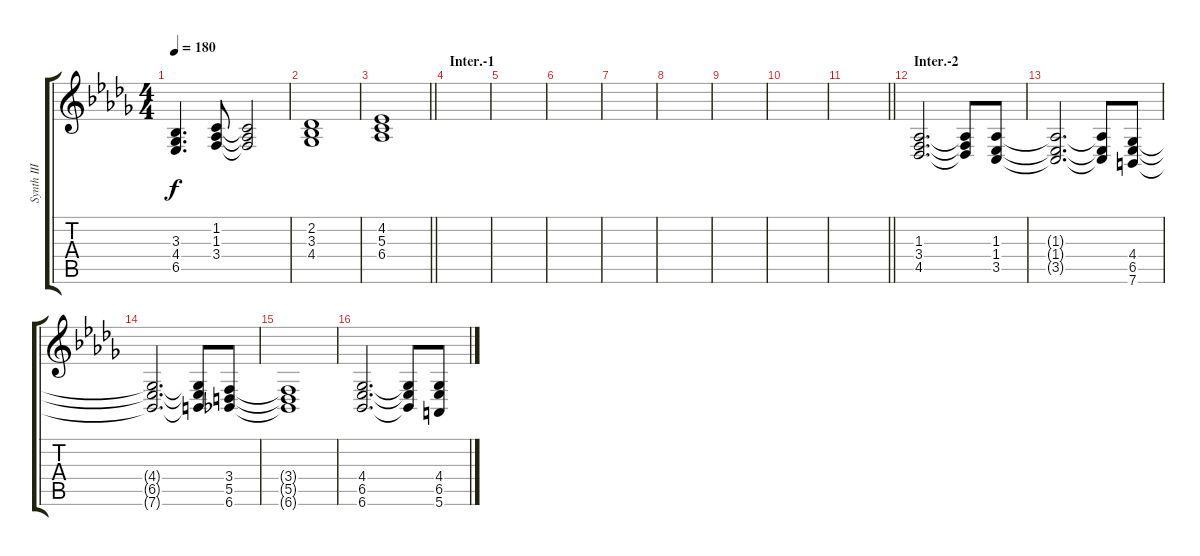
\track ("Synth III (Kotobuki Tsumugi)" "Synth III ") {instrument drawbarorgan}
\staff {score tabs}
\tuning (E4 B3 G3 D3 A2 E2) {hide}
\ts (4 4)
\tempo 180
\clef g2
\ks db
(3.3 4.4 6.5).4{d dy f} (1.2 1.3 3.4).8 (1.2{t} 1.3{t} 3.4{t}).2 |
(2.2 3.3 4.4).1 |
\barLineRight lightlight
(4.2 5.3 6.4).1 |
\section ("" "Inter.-1")
|
|
|
|
|
|
|
\barLineRight lightlight
|
\section ("" "Inter.-2")
(1.3 3.4 4.5).2{d} (1.3{t} 3.4{t} 4.5{t}).8 (1.3 1.4 3.5).8 |
(1.3{t} 1.4{t} 3.5{t}).2{d} (1.3{t} 1.4{t} 3.5{t}).8 (4.4 6.5 7.6).8 |
(4.4{t} 6.5{t} 7.6{t}).2{d} (4.4{t} 6.5{t} 7.6{t}).8 (3.4 5.5 6.6).8 |
(3.4{t} 5.5{t} 6.6{t}).1 |
(4.4 6.5 6.6).2{d} (4.4{t} 6.5{t} 6.6{t}).8 (4.4 6.5 5.6).8
